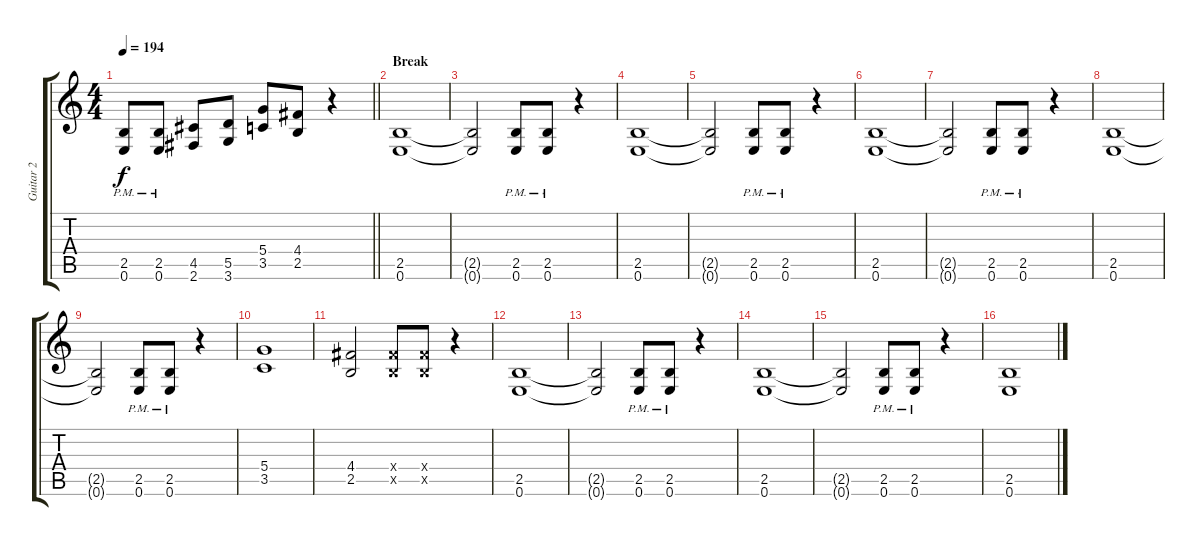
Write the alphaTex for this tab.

\track ("Guitar 2" "Guitar 2") {instrument overdrivenguitar}
\staff {score tabs}
\tuning (E4 B3 G3 D3 A2 E2) {hide}
\ts (4 4)
\tempo 194
\clef g2
\barLineRight lightlight
\ks c
(2.5{pm} 0.6{pm}).8{dy f} (2.5{pm} 0.6{pm}).8 (4.5 2.6).8 (5.5 3.6).8 (5.4 3.5).8 (4.4 2.5).8 r.4 |
\section ("" "Break")
(2.5 0.6).1 |
(2.5{t} 0.6{t}).2 (2.5{pm} 0.6{pm}).8 (2.5{pm} 0.6{pm}).8 r.4 |
(2.5 0.6).1 |
(2.5{t} 0.6{t}).2 (2.5{pm} 0.6{pm}).8 (2.5{pm} 0.6{pm}).8 r.4 |
(2.5 0.6).1 |
(2.5{t} 0.6{t}).2 (2.5{pm} 0.6{pm}).8 (2.5{pm} 0.6{pm}).8 r.4 |
(2.5 0.6).1 |
(2.5{t} 0.6{t}).2 (2.5{pm} 0.6{pm}).8 (2.5{pm} 0.6{pm}).8 r.4 |
(5.4 3.5).1 |
(4.4 2.5).2 (4.4{x} 2.5{x}).8 (4.4{x} 2.5{x}).8 r.4 |
(2.5 0.6).1 |
(2.5{t} 0.6{t}).2 (2.5{pm} 0.6{pm}).8 (2.5{pm} 0.6{pm}).8 r.4 |
(2.5 0.6).1 |
(2.5{t} 0.6{t}).2 (2.5{pm} 0.6{pm}).8 (2.5{pm} 0.6{pm}).8 r.4 |
(2.5 0.6).1
